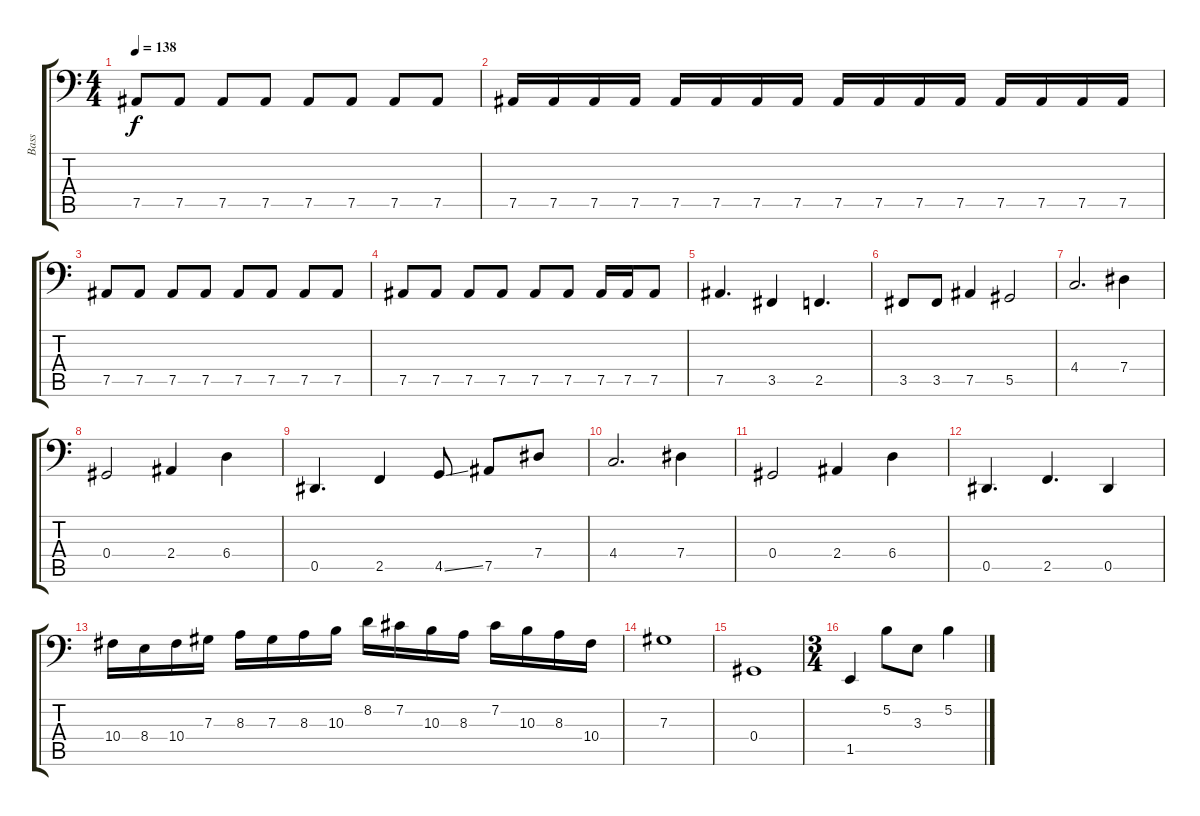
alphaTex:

\track ("Bass" "Bass") {instrument electricbassfinger}
\staff {score tabs}
\tuning (B2 Gb2 Db2 Ab1 Eb1 Bb0) {hide}
\ts (4 4)
\tempo 138
\clef f4
\ks c
7.5.8{dy f} 7.5.8 7.5.8 7.5.8 7.5.8 7.5.8 7.5.8 7.5.8 |
7.5.16 7.5.16 7.5.16 7.5.16 7.5.16 7.5.16 7.5.16 7.5.16 7.5.16 7.5.16 7.5.16 7.5.16 7.5.16 7.5.16 7.5.16 7.5.16 |
7.5.8 7.5.8 7.5.8 7.5.8 7.5.8 7.5.8 7.5.8 7.5.8 |
7.5.8 7.5.8 7.5.8 7.5.8 7.5.8 7.5.8 7.5.16 7.5.16 7.5.8 |
7.5.4{d} 3.5.4 2.5.4{d} |
3.5.8 3.5.8 7.5.4 5.5.2 |
4.4.2{d} 7.4.4 |
0.4.2 2.4.4 6.4.4 |
0.5.4{d} 2.5.4 4.5{ss}.8 7.5.8 7.4.8 |
4.4.2{d} 7.4.4 |
0.4.2 2.4.4 6.4.4 |
0.5.4{d} 2.5.4{d} 0.5.4 |
10.4.16 8.4.16 10.4.16 7.3.16 8.3.16 7.3.16 8.3.16 10.3.16 8.2.16 7.2.16 10.3.16 8.3.16 7.2.16 10.3.16 8.3.16 10.4.16 |
7.3.1 |
0.4.1 |
\ts (3 4)
1.5.4 5.2.8 3.3.8 5.2.4
